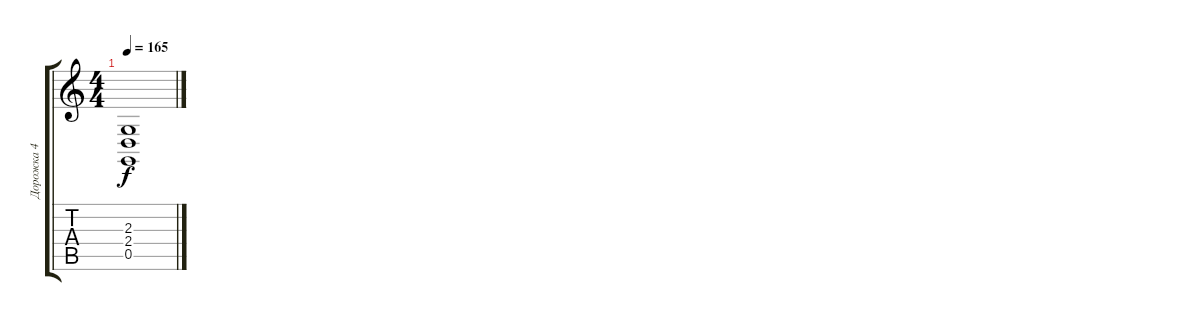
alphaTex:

\track ("Дорожка 4" "Дорожка 4") {instrument acousticgrandpiano}
\staff {score tabs}
\tuning (D4 A3 F3 C3 G2 D2) {hide}
\ts (4 4)
\tempo 165
\clef g2
\ks c
(2.3 2.4 0.5).1{dy f}
